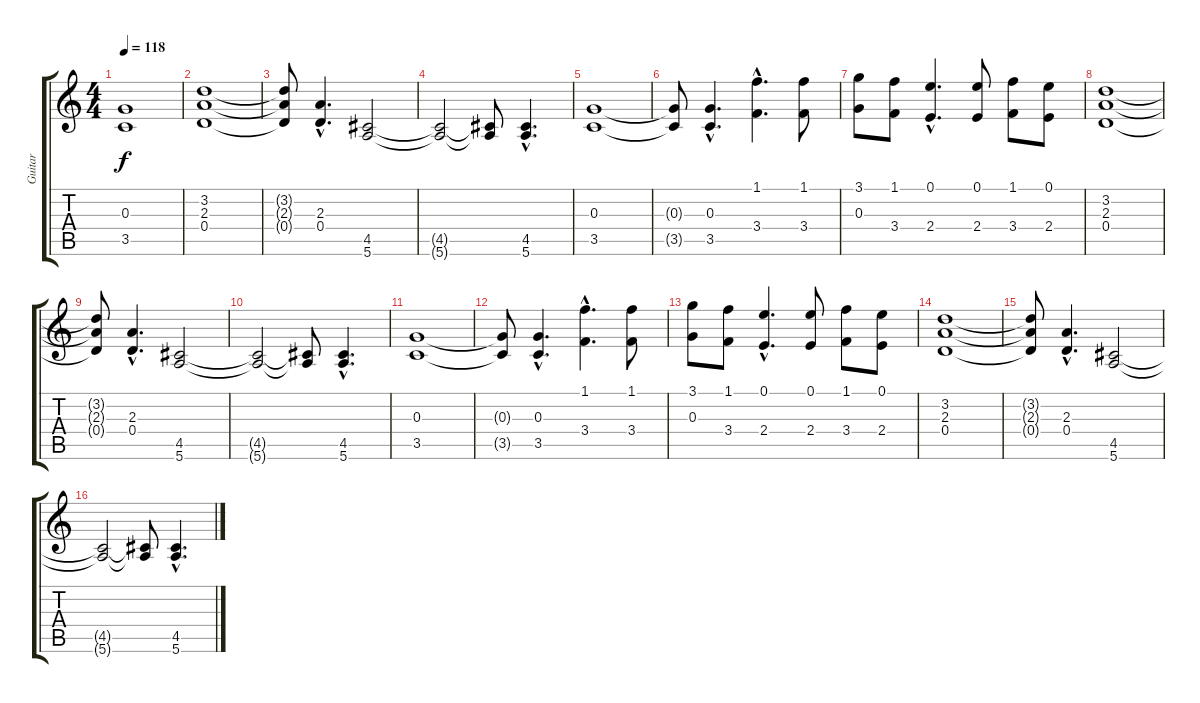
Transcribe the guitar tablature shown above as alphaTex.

\track ("Guitar" "Guitar") {instrument distortionguitar}
\staff {score tabs}
\tuning (E4 B3 G3 D3 A2 E2) {hide}
\ts (4 4)
\tempo 118
\clef g2
\ks c
(0.3{t} 3.5{t}).1{dy f} |
(3.2 2.3 0.4).1 |
(3.2{t} 2.3{t} 0.4{t}).8 (2.3{hac} 0.4{hac}).4{d} (4.5 5.6).2 |
(4.5{t} 5.6{t}).2 (4.5{t} 5.6{t}).8 (4.5{hac} 5.6{hac}).4{d} |
(0.3 3.5).1 |
(0.3{t} 3.5{t}).8 (0.3{hac} 3.5{hac}).4{d} (1.1{hac} 3.4{hac}).4{d} (1.1 3.4).8 |
(3.1 0.3).8 (1.1 3.4).8 (0.1{hac} 2.4{hac}).4{d} (0.1 2.4).8 (1.1 3.4).8 (0.1 2.4).8 |
(3.2 2.3 0.4).1 |
(3.2{t} 2.3{t} 0.4{t}).8 (2.3{hac} 0.4{hac}).4{d} (4.5 5.6).2 |
(4.5{t} 5.6{t}).2 (4.5{t} 5.6{t}).8 (4.5{hac} 5.6{hac}).4{d} |
(0.3 3.5).1 |
(0.3{t} 3.5{t}).8 (0.3{hac} 3.5{hac}).4{d} (1.1{hac} 3.4{hac}).4{d} (1.1 3.4).8 |
(3.1 0.3).8 (1.1 3.4).8 (0.1{hac} 2.4{hac}).4{d} (0.1 2.4).8 (1.1 3.4).8 (0.1 2.4).8 |
(3.2 2.3 0.4).1 |
(3.2{t} 2.3{t} 0.4{t}).8 (2.3{hac} 0.4{hac}).4{d} (4.5 5.6).2 |
(4.5{t} 5.6{t}).2 (4.5{t} 5.6{t}).8 (4.5{hac} 5.6{hac}).4{d}
